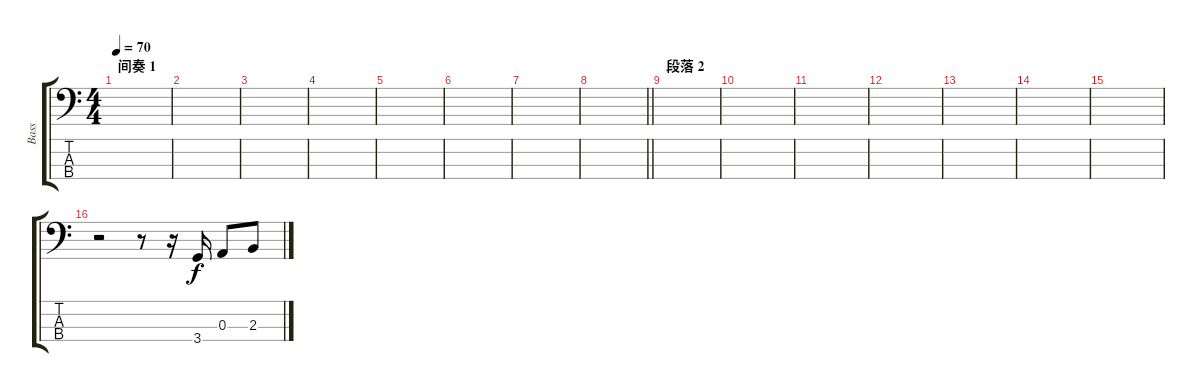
\track ("Bass" "Bass") {instrument electricbassfinger}
\staff {score tabs}
\tuning (G2 D2 A1 E1) {hide}
\ts (4 4)
\section ("" "间奏 1")
\tempo 70
\clef f4
\ks c
|
|
|
|
|
|
|
\barLineRight lightlight
|
\section ("" "段落 2")
|
|
|
|
|
|
|
r.2 r.8 r.16 3.4.16 0.3.8 2.3.8
